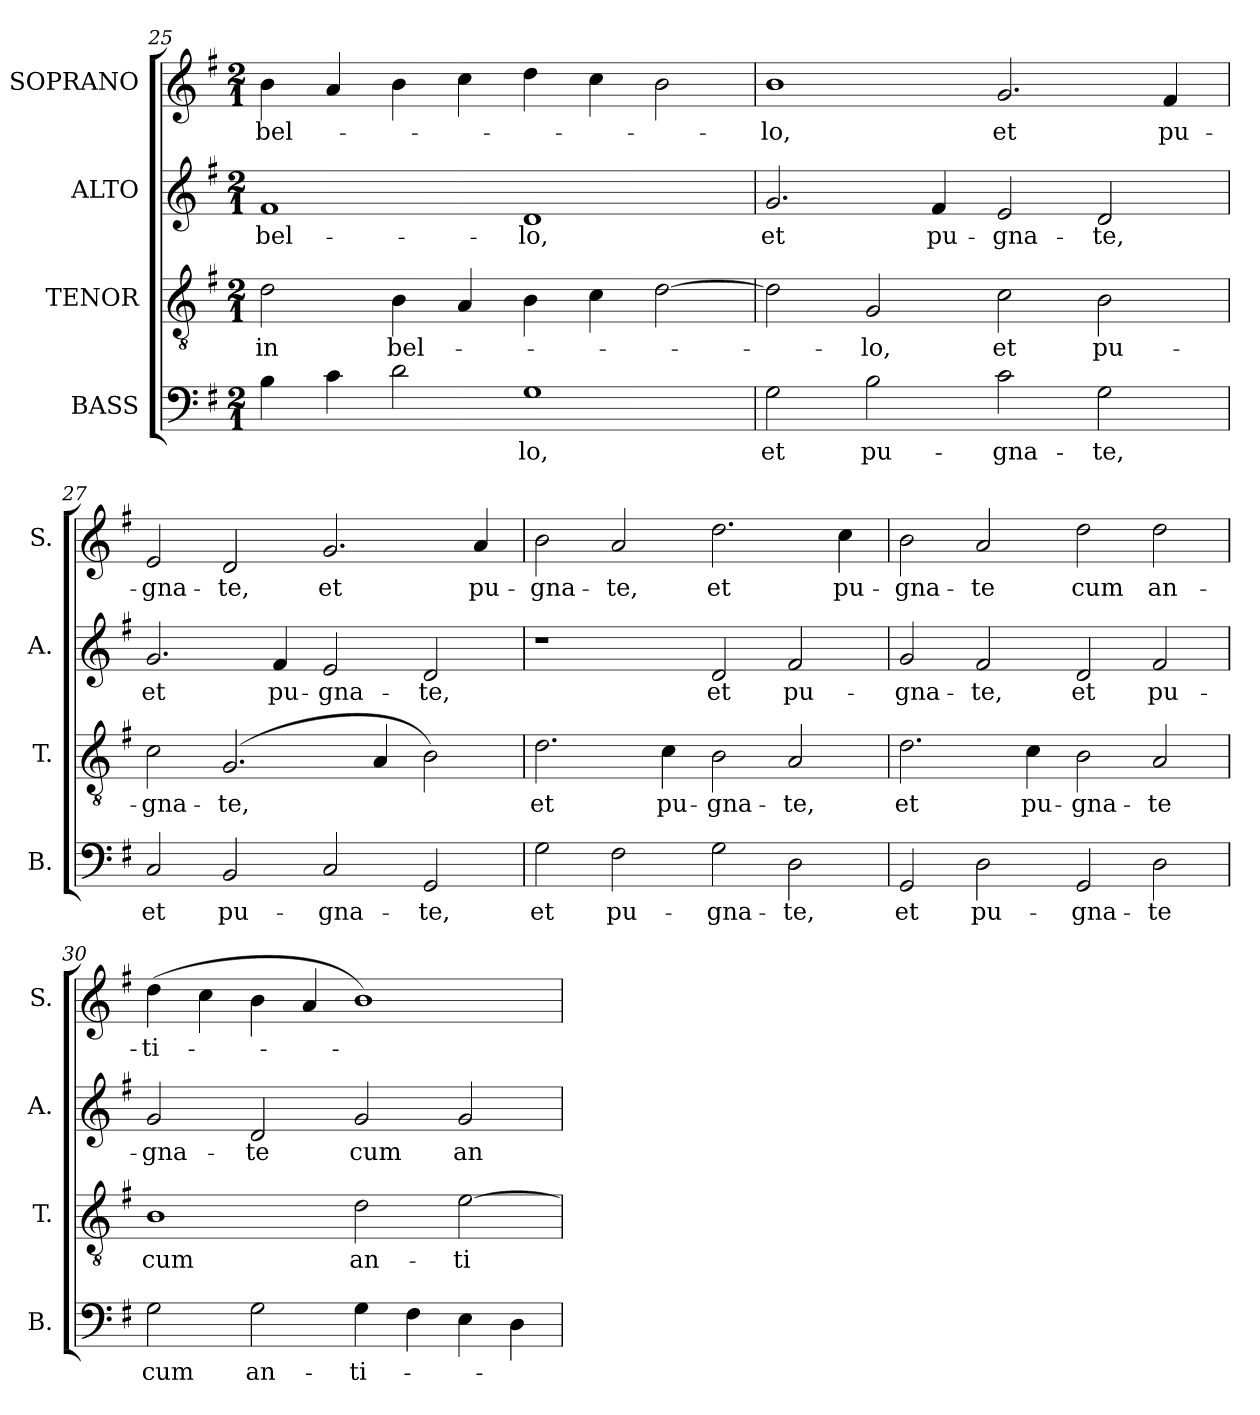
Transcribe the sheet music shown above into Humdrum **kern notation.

**kern	**text	**kern	**text	**kern	**text	**kern	**text
*part4	*part4	*part3	*part3	*part2	*part2	*part1	*part1
*staff4	*staff4	*staff3	*staff3	*staff2	*staff2	*staff1	*staff1
*I"BASS	*	*I"TENOR	*	*I"ALTO	*	*I"SOPRANO	*
*I'B.	*	*I'T.	*	*I'A.	*	*I'S.	*
*clefF4	*	*clefGv2	*	*clefG2	*	*clefG2	*
*	*	*ITrd7c12	*	*	*	*	*
*k[f#]	*	*k[f#]	*	*k[f#]	*	*k[f#]	*
*G:	*	*G:	*	*G:	*	*G:	*
*M2/1	*	*M2/1	*	*M2/1	*	*M2/1	*
=25	=25	=25	=25	=25	=25	=25	=25
!	!	!	!LO:LY:b:color=#000000	!	!	!	!
!	!	!	!	!	!LO:LY:b:color=#000000	!	!
!	!	!	!	!	!	!	!LO:LY:b:color=#000000
4Bi\	.	2Di\	in	1f#i	bel-	4bi\	bel-
4ci\	.	.	.	.	.	4ai/	.
!	!	!	!LO:LY:b:color=#000000	!	!	!	!
2di\	.	4BBi\	bel-	.	.	4bi\	.
.	.	4AAi/	.	.	.	4cci\	.
!	!LO:LY:b:color=#000000	!	!	!	!	!	!
!	!	!	!	!	!LO:LY:b:color=#000000	!	!
1Gi	-lo,	4BBi\	.	1di	-lo,	4ddi\	.
.	.	4Ci\	.	.	.	4cci\	.
.	.	[2Di\	.	.	.	2bi\	.
=26	=26	=26	=26	=26	=26	=26	=26
!	!LO:LY:b:color=#000000	!	!	!	!	!	!
!	!	!	!	!	!LO:LY:b:color=#000000	!	!
!	!	!	!	!	!	!	!LO:LY:b:color=#000000
2Gi\	et	2Di\]	.	2.gi/	et	1bi	-lo,
!	!LO:LY:b:color=#000000	!	!	!	!	!	!
!	!	!	!LO:LY:b:color=#000000	!	!	!	!
2Bi\	pu-	2GGi/	-lo,	.	.	.	.
!	!	!	!	!	!LO:LY:b:color=#000000	!	!
.	.	.	.	4f#i/	pu-	.	.
!	!LO:LY:b:color=#000000	!	!	!	!	!	!
!	!	!	!LO:LY:b:color=#000000	!	!	!	!
!	!	!	!	!	!LO:LY:b:color=#000000	!	!
!	!	!	!	!	!	!	!LO:LY:b:color=#000000
2ci\	-gna-	2Ci\	et	2ei/	-gna-	2.gi/	et
!	!LO:LY:b:color=#000000	!	!	!	!	!	!
!	!	!	!LO:LY:b:color=#000000	!	!	!	!
!	!	!	!	!	!LO:LY:b:color=#000000	!	!
2Gi\	-te,	2BBi\	pu-	2di/	-te,	.	.
!	!	!	!	!	!	!	!LO:LY:b:color=#000000
.	.	.	.	.	.	4f#i/	pu-
=27	=27	=27	=27	=27	=27	=27	=27
!	!LO:LY:b:color=#000000	!	!	!	!	!	!
!	!	!	!LO:LY:b:color=#000000	!	!	!	!
!	!	!	!	!	!LO:LY:b:color=#000000	!	!
!	!	!	!	!	!	!	!LO:LY:b:color=#000000
2Ci/	et	2Ci\	-gna-	2.gi/	et	2ei/	-gna-
!	!LO:LY:b:color=#000000	!	!	!	!	!	!
!	!	!	!LO:LY:b:color=#000000	!	!	!	!
!	!	!	!	!	!	!	!LO:LY:b:color=#000000
2BBi/	pu-	(2.GGi/	-te,	.	.	2di/	-te,
!	!	!	!	!	!LO:LY:b:color=#000000	!	!
.	.	.	.	4f#i/	pu-	.	.
!	!LO:LY:b:color=#000000	!	!	!	!	!	!
!	!	!	!	!	!LO:LY:b:color=#000000	!	!
!	!	!	!	!	!	!	!LO:LY:b:color=#000000
2Ci/	-gna-	.	.	2ei/	-gna-	2.gi/	et
.	.	4AAi/	.	.	.	.	.
!	!LO:LY:b:color=#000000	!	!	!	!	!	!
!	!	!	!	!	!LO:LY:b:color=#000000	!	!
2GGi/	-te,	2BBi\)	.	2di/	-te,	.	.
!	!	!	!	!	!	!	!LO:LY:b:color=#000000
.	.	.	.	.	.	4ai/	pu-
=28	=28	=28	=28	=28	=28	=28	=28
!	!LO:LY:b:color=#000000	!	!	!	!	!	!
!	!	!	!LO:LY:b:color=#000000	!	!	!	!
!	!	!	!	!	!	!	!LO:LY:b:color=#000000
2Gi\	et	2.Di\	et	1r	.	2bi\	-gna-
!	!LO:LY:b:color=#000000	!	!	!	!	!	!
!	!	!	!	!	!	!	!LO:LY:b:color=#000000
2F#i\	pu-	.	.	.	.	2ai/	-te,
!	!	!	!LO:LY:b:color=#000000	!	!	!	!
.	.	4Ci\	pu-	.	.	.	.
!	!LO:LY:b:color=#000000	!	!	!	!	!	!
!	!	!	!LO:LY:b:color=#000000	!	!	!	!
!	!	!	!	!	!LO:LY:b:color=#000000	!	!
!	!	!	!	!	!	!	!LO:LY:b:color=#000000
2Gi\	-gna-	2BBi\	-gna-	2di/	et	2.ddi\	et
!	!LO:LY:b:color=#000000	!	!	!	!	!	!
!	!	!	!LO:LY:b:color=#000000	!	!	!	!
!	!	!	!	!	!LO:LY:b:color=#000000	!	!
2Di\	-te,	2AAi/	-te,	2f#i/	pu-	.	.
!	!	!	!	!	!	!	!LO:LY:b:color=#000000
.	.	.	.	.	.	4cci\	pu-
=29	=29	=29	=29	=29	=29	=29	=29
!	!LO:LY:b:color=#000000	!	!	!	!	!	!
!	!	!	!LO:LY:b:color=#000000	!	!	!	!
!	!	!	!	!	!LO:LY:b:color=#000000	!	!
!	!	!	!	!	!	!	!LO:LY:b:color=#000000
2GGi/	et	2.Di\	et	2gi/	-gna-	2bi\	-gna-
!	!LO:LY:b:color=#000000	!	!	!	!	!	!
!	!	!	!	!	!LO:LY:b:color=#000000	!	!
!	!	!	!	!	!	!	!LO:LY:b:color=#000000
2Di\	pu-	.	.	2f#i/	-te,	2ai/	-te
!	!	!	!LO:LY:b:color=#000000	!	!	!	!
.	.	4Ci\	pu-	.	.	.	.
!	!LO:LY:b:color=#000000	!	!	!	!	!	!
!	!	!	!LO:LY:b:color=#000000	!	!	!	!
!	!	!	!	!	!LO:LY:b:color=#000000	!	!
!	!	!	!	!	!	!	!LO:LY:b:color=#000000
2GGi/	-gna-	2BBi\	-gna-	2di/	et	2ddi\	cum
!	!LO:LY:b:color=#000000	!	!	!	!	!	!
!	!	!	!LO:LY:b:color=#000000	!	!	!	!
!	!	!	!	!	!LO:LY:b:color=#000000	!	!
!	!	!	!	!	!	!	!LO:LY:b:color=#000000
2Di\	-te	2AAi/	-te	2f#i/	pu-	2ddi\	an-
!!LO:LB:g=z
=30	=30	=30	=30	=30	=30	=30	=30
!	!LO:LY:b:color=#000000	!	!	!	!	!	!
!	!	!	!LO:LY:b:color=#000000	!	!	!	!
!	!	!	!	!	!LO:LY:b:color=#000000	!	!
!	!	!	!	!	!	!	!LO:LY:b:color=#000000
2Gi\	cum	1BBi	cum	2gi/	-gna-	(4ddi\	-ti-
.	.	.	.	.	.	4cci\	.
!	!LO:LY:b:color=#000000	!	!	!	!	!	!
!	!	!	!	!	!LO:LY:b:color=#000000	!	!
2Gi\	an-	.	.	2di/	-te	4bi\	.
.	.	.	.	.	.	4ai/	.
!	!LO:LY:b:color=#000000	!	!	!	!	!	!
!	!	!	!LO:LY:b:color=#000000	!	!	!	!
!	!	!	!	!	!LO:LY:b:color=#000000	!	!
4Gi\	-ti-	2Di\	an-	2gi/	cum	1bi)	.
4F#i\	.	.	.	.	.	.	.
!	!	!	!LO:LY:b:color=#000000	!	!	!	!
!	!	!	!	!	!LO:LY:b:color=#000000	!	!
4Ei\	.	[2Ei\	-ti-	2gi/	an-	.	.
4Di\	.	.	.	.	.	.	.
=	=	=	=	=	=	=	=
*-	*-	*-	*-	*-	*-	*-	*-
